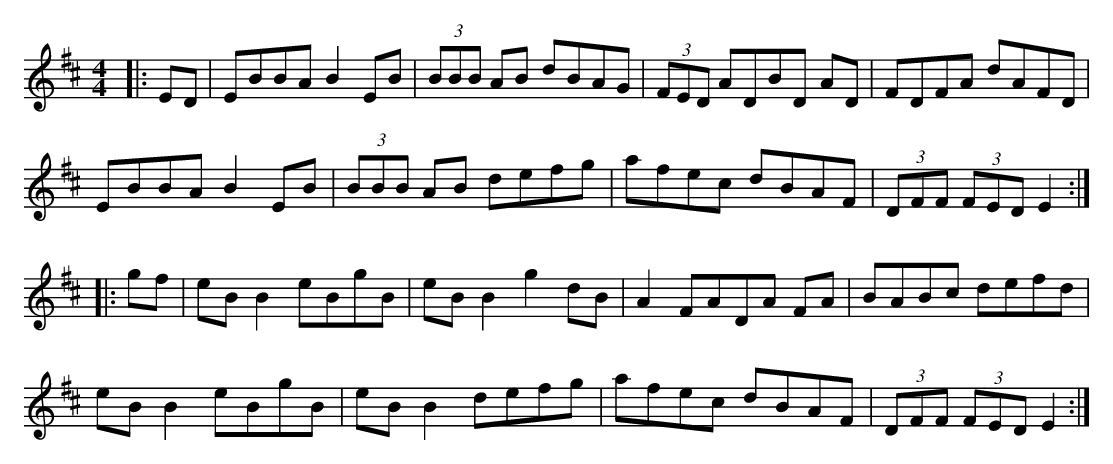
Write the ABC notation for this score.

X:1
M:4/4
K:Edor
|:ED|EBBA B2EB| (3BBB AB dBAG| (3FED ADBD AD| FDFA dAFD|
EBBA B2EB| (3BBB AB defg|afec dBAF| (3DFF (3FED E2:|
|:gf|eB B2 eBgB|eB B2 g2 dB|A2 FADA FA|BABc defd|
eB B2 eBgB|eB B2 defg|afec dBAF| (3DFF (3FED E2:|
